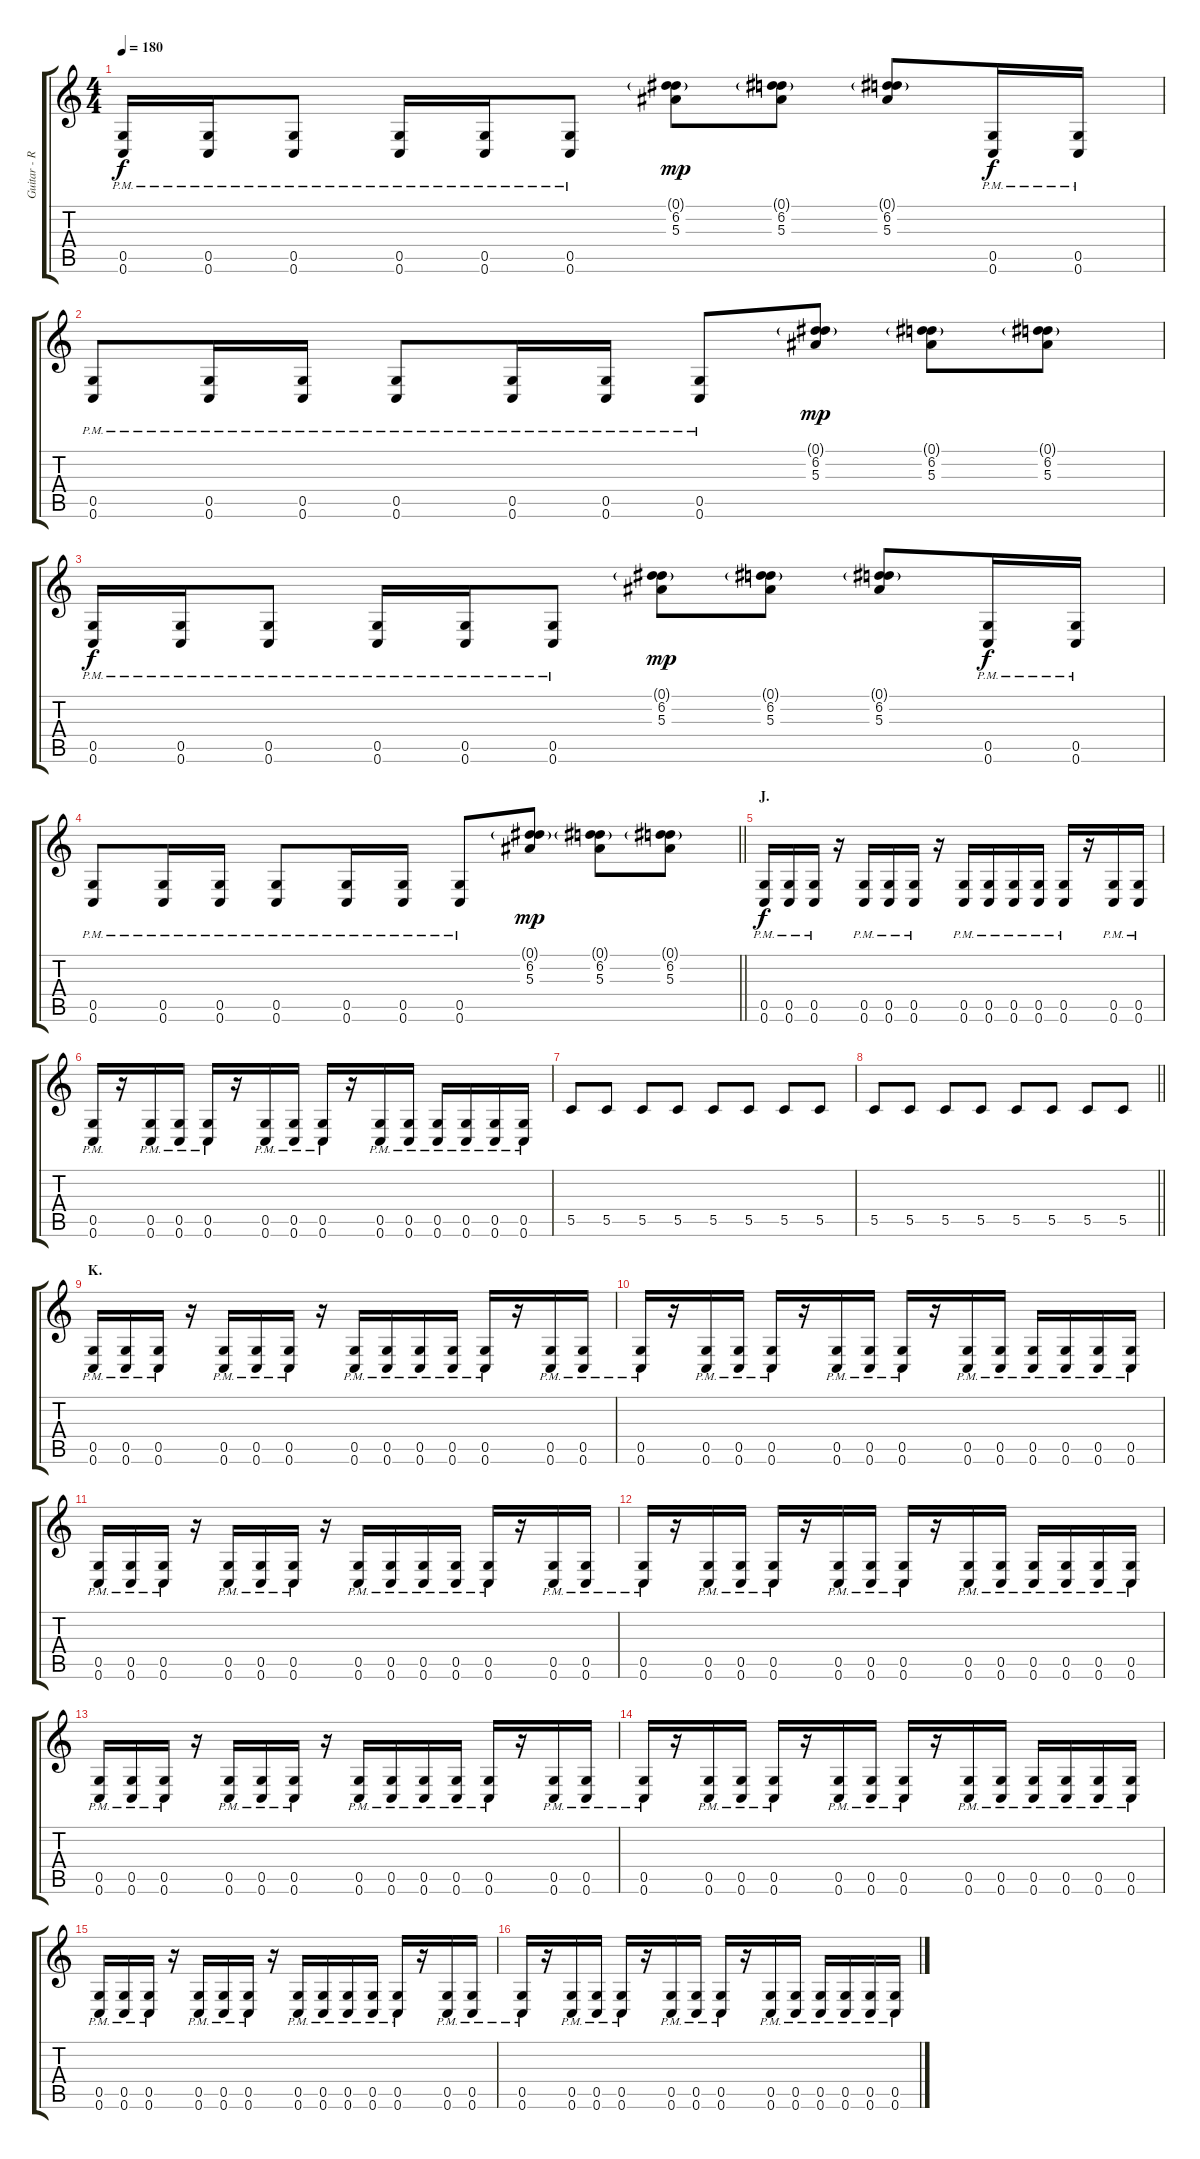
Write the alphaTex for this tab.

\track ("Guitar - Right" "Guitar - R") {instrument distortionguitar}
\staff {score tabs}
\tuning (D4 A3 F3 C3 G2 C2) {hide}
\ts (4 4)
\tempo 180
\clef g2
\ks c
(0.5{pm} 0.6{pm}).16{dy f} (0.5{pm} 0.6{pm}).16 (0.5{pm} 0.6{pm}).8 (0.5{pm} 0.6{pm}).16 (0.5{pm} 0.6{pm}).16 (0.5{pm} 0.6{pm}).8 (0.1{g} 6.2 5.3).8{dy mp} (0.1{g} 6.2 5.3).8 (0.1{g} 6.2 5.3).8 (0.5{pm} 0.6{pm}).16{dy f} (0.5{pm} 0.6{pm}).16 |
(0.5{pm} 0.6{pm}).8 (0.5{pm} 0.6{pm}).16 (0.5{pm} 0.6{pm}).16 (0.5{pm} 0.6{pm}).8 (0.5{pm} 0.6{pm}).16 (0.5{pm} 0.6{pm}).16 (0.5{pm} 0.6{pm}).8 (0.1{g} 6.2 5.3).8{dy mp} (0.1{g} 6.2 5.3).8 (0.1{g} 6.2 5.3).8 |
(0.5{pm} 0.6{pm}).16{dy f} (0.5{pm} 0.6{pm}).16 (0.5{pm} 0.6{pm}).8 (0.5{pm} 0.6{pm}).16 (0.5{pm} 0.6{pm}).16 (0.5{pm} 0.6{pm}).8 (0.1{g} 6.2 5.3).8{dy mp} (0.1{g} 6.2 5.3).8 (0.1{g} 6.2 5.3).8 (0.5{pm} 0.6{pm}).16{dy f} (0.5{pm} 0.6{pm}).16 |
\barLineRight lightlight
(0.5{pm} 0.6{pm}).8 (0.5{pm} 0.6{pm}).16 (0.5{pm} 0.6{pm}).16 (0.5{pm} 0.6{pm}).8 (0.5{pm} 0.6{pm}).16 (0.5{pm} 0.6{pm}).16 (0.5{pm} 0.6{pm}).8 (0.1{g} 6.2 5.3).8{dy mp} (0.1{g} 6.2 5.3).8 (0.1{g} 6.2 5.3).8 |
\section ("" "J.")
(0.5{pm} 0.6{pm}).16{dy f} (0.5{pm} 0.6{pm}).16 (0.5{pm} 0.6{pm}).16 r.16 (0.5{pm} 0.6{pm}).16 (0.5{pm} 0.6{pm}).16 (0.5{pm} 0.6{pm}).16 r.16 (0.5{pm} 0.6{pm}).16 (0.5{pm} 0.6{pm}).16 (0.5{pm} 0.6{pm}).16 (0.5{pm} 0.6{pm}).16 (0.5{pm} 0.6{pm}).16 r.16 (0.5{pm} 0.6{pm}).16 (0.5{pm} 0.6{pm}).16 |
(0.5{pm} 0.6{pm}).16 r.16 (0.5{pm} 0.6{pm}).16 (0.5{pm} 0.6{pm}).16 (0.5{pm} 0.6{pm}).16 r.16 (0.5{pm} 0.6{pm}).16 (0.5{pm} 0.6{pm}).16 (0.5{pm} 0.6{pm}).16 r.16 (0.5{pm} 0.6{pm}).16 (0.5{pm} 0.6{pm}).16 (0.5{pm} 0.6{pm}).16 (0.5{pm} 0.6{pm}).16 (0.5{pm} 0.6{pm}).16 (0.5{pm} 0.6{pm}).16 |
5.5.8 5.5.8 5.5.8 5.5.8 5.5.8 5.5.8 5.5.8 5.5.8 |
\barLineRight lightlight
5.5.8 5.5.8 5.5.8 5.5.8 5.5.8 5.5.8 5.5.8 5.5.8 |
\section ("" "K.")
(0.5{pm} 0.6{pm}).16 (0.5{pm} 0.6{pm}).16 (0.5{pm} 0.6{pm}).16 r.16 (0.5{pm} 0.6{pm}).16 (0.5{pm} 0.6{pm}).16 (0.5{pm} 0.6{pm}).16 r.16 (0.5{pm} 0.6{pm}).16 (0.5{pm} 0.6{pm}).16 (0.5{pm} 0.6{pm}).16 (0.5{pm} 0.6{pm}).16 (0.5{pm} 0.6{pm}).16 r.16 (0.5{pm} 0.6{pm}).16 (0.5{pm} 0.6{pm}).16 |
(0.5{pm} 0.6{pm}).16 r.16 (0.5{pm} 0.6{pm}).16 (0.5{pm} 0.6{pm}).16 (0.5{pm} 0.6{pm}).16 r.16 (0.5{pm} 0.6{pm}).16 (0.5{pm} 0.6{pm}).16 (0.5{pm} 0.6{pm}).16 r.16 (0.5{pm} 0.6{pm}).16 (0.5{pm} 0.6{pm}).16 (0.5{pm} 0.6{pm}).16 (0.5{pm} 0.6{pm}).16 (0.5{pm} 0.6{pm}).16 (0.5{pm} 0.6{pm}).16 |
(0.5{pm} 0.6{pm}).16 (0.5{pm} 0.6{pm}).16 (0.5{pm} 0.6{pm}).16 r.16 (0.5{pm} 0.6{pm}).16 (0.5{pm} 0.6{pm}).16 (0.5{pm} 0.6{pm}).16 r.16 (0.5{pm} 0.6{pm}).16 (0.5{pm} 0.6{pm}).16 (0.5{pm} 0.6{pm}).16 (0.5{pm} 0.6{pm}).16 (0.5{pm} 0.6{pm}).16 r.16 (0.5{pm} 0.6{pm}).16 (0.5{pm} 0.6{pm}).16 |
(0.5{pm} 0.6{pm}).16 r.16 (0.5{pm} 0.6{pm}).16 (0.5{pm} 0.6{pm}).16 (0.5{pm} 0.6{pm}).16 r.16 (0.5{pm} 0.6{pm}).16 (0.5{pm} 0.6{pm}).16 (0.5{pm} 0.6{pm}).16 r.16 (0.5{pm} 0.6{pm}).16 (0.5{pm} 0.6{pm}).16 (0.5{pm} 0.6{pm}).16 (0.5{pm} 0.6{pm}).16 (0.5{pm} 0.6{pm}).16 (0.5{pm} 0.6{pm}).16 |
(0.5{pm} 0.6{pm}).16 (0.5{pm} 0.6{pm}).16 (0.5{pm} 0.6{pm}).16 r.16 (0.5{pm} 0.6{pm}).16 (0.5{pm} 0.6{pm}).16 (0.5{pm} 0.6{pm}).16 r.16 (0.5{pm} 0.6{pm}).16 (0.5{pm} 0.6{pm}).16 (0.5{pm} 0.6{pm}).16 (0.5{pm} 0.6{pm}).16 (0.5{pm} 0.6{pm}).16 r.16 (0.5{pm} 0.6{pm}).16 (0.5{pm} 0.6{pm}).16 |
(0.5{pm} 0.6{pm}).16 r.16 (0.5{pm} 0.6{pm}).16 (0.5{pm} 0.6{pm}).16 (0.5{pm} 0.6{pm}).16 r.16 (0.5{pm} 0.6{pm}).16 (0.5{pm} 0.6{pm}).16 (0.5{pm} 0.6{pm}).16 r.16 (0.5{pm} 0.6{pm}).16 (0.5{pm} 0.6{pm}).16 (0.5{pm} 0.6{pm}).16 (0.5{pm} 0.6{pm}).16 (0.5{pm} 0.6{pm}).16 (0.5{pm} 0.6{pm}).16 |
(0.5{pm} 0.6{pm}).16 (0.5{pm} 0.6{pm}).16 (0.5{pm} 0.6{pm}).16 r.16 (0.5{pm} 0.6{pm}).16 (0.5{pm} 0.6{pm}).16 (0.5{pm} 0.6{pm}).16 r.16 (0.5{pm} 0.6{pm}).16 (0.5{pm} 0.6{pm}).16 (0.5{pm} 0.6{pm}).16 (0.5{pm} 0.6{pm}).16 (0.5{pm} 0.6{pm}).16 r.16 (0.5{pm} 0.6{pm}).16 (0.5{pm} 0.6{pm}).16 |
(0.5{pm} 0.6{pm}).16 r.16 (0.5{pm} 0.6{pm}).16 (0.5{pm} 0.6{pm}).16 (0.5{pm} 0.6{pm}).16 r.16 (0.5{pm} 0.6{pm}).16 (0.5{pm} 0.6{pm}).16 (0.5{pm} 0.6{pm}).16 r.16 (0.5{pm} 0.6{pm}).16 (0.5{pm} 0.6{pm}).16 (0.5{pm} 0.6{pm}).16 (0.5{pm} 0.6{pm}).16 (0.5{pm} 0.6{pm}).16 (0.5{pm} 0.6{pm}).16
